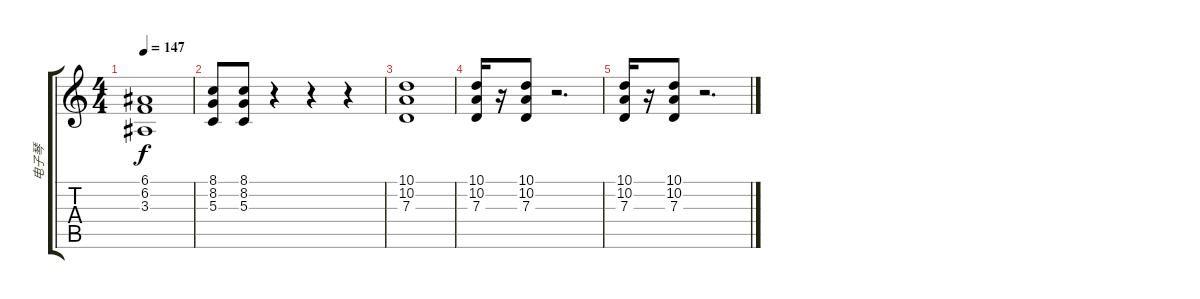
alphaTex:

\track ("电子琴" "电子琴") {instrument stringensemble1}
\staff {score tabs}
\tuning (E4 B3 G3 D3 A2 E2) {hide}
\ts (4 4)
\tempo 147
\clef g2
\ks c
(6.1 6.2 3.3).1{dy f} |
(8.1 8.2 5.3).8 (8.1 8.2 5.3).8 r.4 r.4 r.4 |
(10.1 10.2 7.3).1 |
(10.1 10.2 7.3).16 r.16 (10.1 10.2 7.3).8 r.2{d txt ""} |
(10.1 10.2 7.3).16 r.16 (10.1 10.2 7.3).8 r.2{d}
